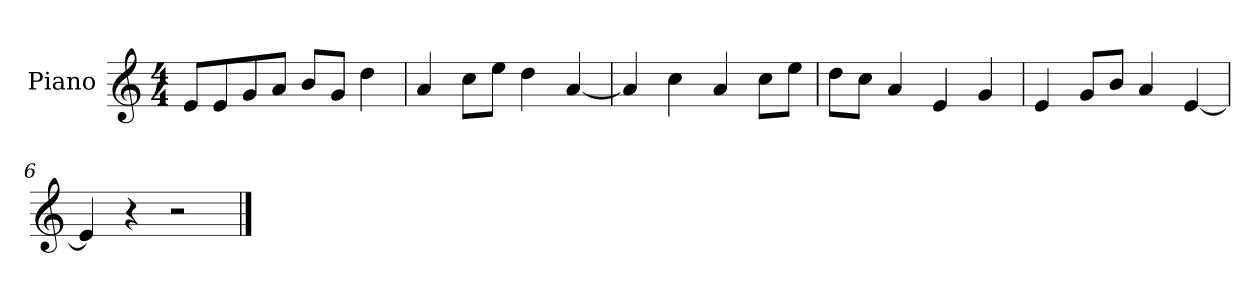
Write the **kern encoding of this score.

**kern
*part1
*staff1
*I"Piano
*I'P-no
*clefG2
*k[]
*M4/4
*MM90
=1
8e/L
8e/
8g/
8a/J
8b/L
8g/J
4dd\
=2
4a/
8cc\L
8ee\J
4dd\
[4a/
=3
4a/]
4cc\
4a/
8cc\L
8ee\J
=4
8dd\L
8cc\J
4a/
4e/
4g/
=5
4e/
8g/L
8b/J
4a/
[4e/
=6
4e/]
4r
2r
==
*-
